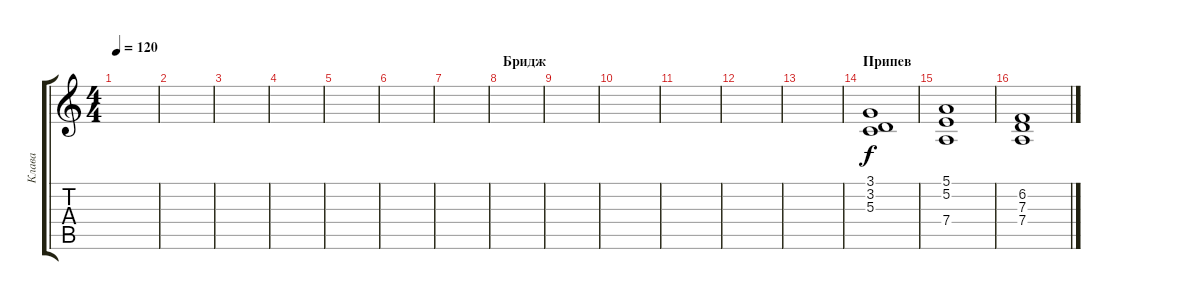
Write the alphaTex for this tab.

\track ("Клава" "Клава") {instrument stringensemble1}
\staff {score tabs}
\tuning (E4 B3 G3 D3 A2 E2) {hide}
\ts (4 4)
\tempo 120
\clef g2
\ks c
|
|
|
|
|
|
|
\section ("" "Бридж")
|
|
|
|
|
|
\section ("" "Припев")
(3.1 3.2 5.3).1 |
(5.1 5.2 7.4).1 |
(6.2 7.3 7.4).1
